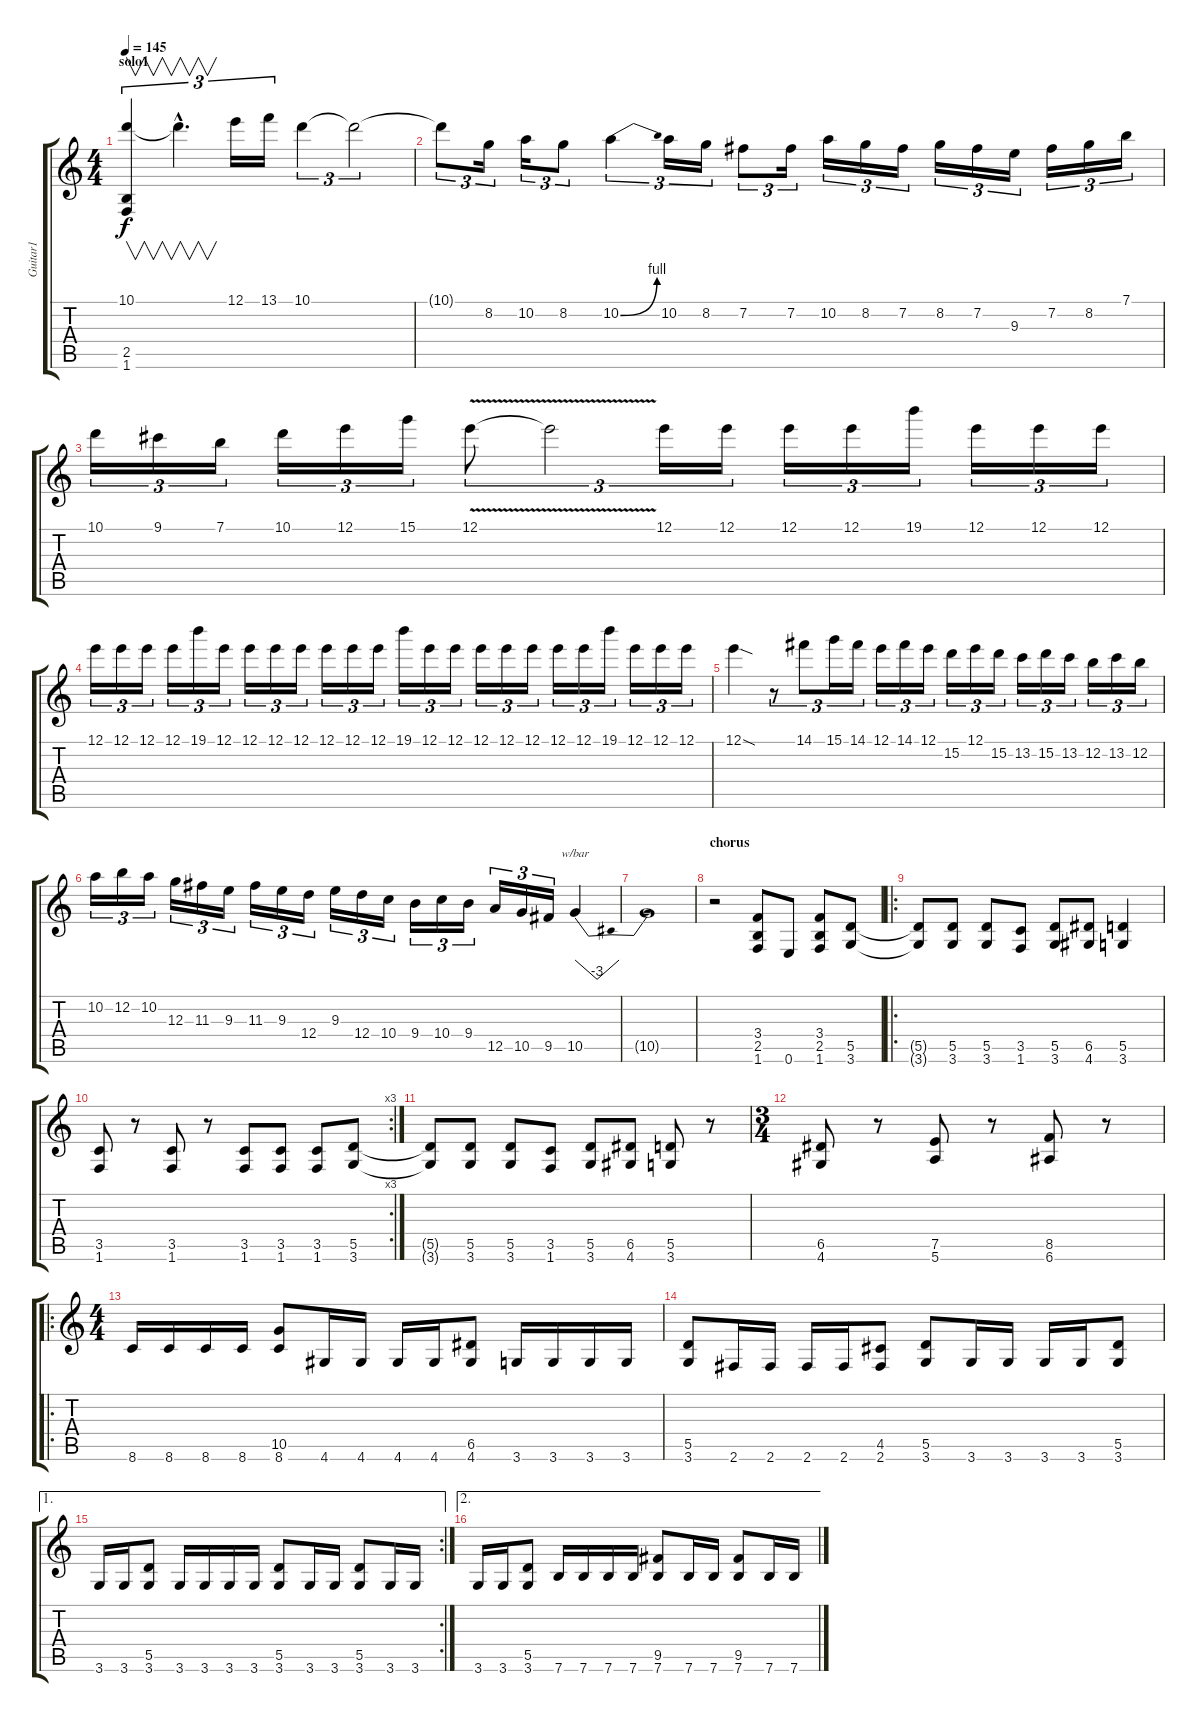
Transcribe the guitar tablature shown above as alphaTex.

\track ("Guitar1" "Guitar1") {instrument distortionguitar}
\staff {score tabs}
\tuning (E4 B3 G3 D3 A2 E2) {hide}
\ts (4 4)
\section ("" "solo1")
\tempo 145
\clef g2
\ks c
(10.1{t} 2.5{t} 1.6{t}).4{v tu (3 2) dy f} 10.1{hac t}.4{v d tu (3 2)} 12.1.16{tu (3 2)} 13.1.16{tu (3 2)} 10.1.4{tu (3 2)} 10.1{t}.2{tu (3 2)} |
10.1{t}.8{tu (3 2)} 8.2.16{tu (3 2)} 10.2.16{tu (3 2)} 8.2.8{tu (3 2)} 10.2{be (bend 0 0 60 4)}.4{tu (3 2)} 10.2.16{tu (3 2)} 8.2.16{tu (3 2)} 7.2.8{tu (3 2)} 7.2.16{tu (3 2)} 10.2.16{tu (3 2)} 8.2.16{tu (3 2)} 7.2.16{tu (3 2)} 8.2.16{tu (3 2)} 7.2.16{tu (3 2)} 9.3.16{tu (3 2)} 7.2.16{tu (3 2)} 8.2.16{tu (3 2)} 7.1.16{tu (3 2)} |
10.1.16{tu (3 2)} 9.1.16{tu (3 2)} 7.1.16{tu (3 2)} 10.1.16{tu (3 2)} 12.1.16{tu (3 2)} 15.1.16{tu (3 2)} 12.1{v}.8{tu (3 2)} 12.1{t}.2{tu (3 2)} 12.1.16{tu (3 2)} 12.1.16{tu (3 2)} 12.1.16{tu (3 2)} 12.1.16{tu (3 2)} 19.1.16{tu (3 2)} 12.1.16{tu (3 2)} 12.1.16{tu (3 2)} 12.1.16{tu (3 2)} |
12.1.16{tu (3 2)} 12.1.16{tu (3 2)} 12.1.16{tu (3 2)} 12.1.16{tu (3 2)} 19.1.16{tu (3 2)} 12.1.16{tu (3 2)} 12.1.16{tu (3 2)} 12.1.16{tu (3 2)} 12.1.16{tu (3 2)} 12.1.16{tu (3 2)} 12.1.16{tu (3 2)} 12.1.16{tu (3 2)} 19.1.16{tu (3 2)} 12.1.16{tu (3 2)} 12.1.16{tu (3 2)} 12.1.16{tu (3 2)} 12.1.16{tu (3 2)} 12.1.16{tu (3 2)} 12.1.16{tu (3 2)} 12.1.16{tu (3 2)} 19.1.16{tu (3 2)} 12.1.16{tu (3 2)} 12.1.16{tu (3 2)} 12.1.16{tu (3 2)} |
12.1{sod}.4 r.8{tu (3 2)} 14.1.8{tu (3 2)} 15.1.16{tu (3 2)} 14.1.16{tu (3 2)} 12.1.16{tu (3 2)} 14.1.16{tu (3 2)} 12.1.16{tu (3 2)} 15.2.16{tu (3 2)} 12.1.16{tu (3 2)} 15.2.16{tu (3 2)} 13.2.16{tu (3 2)} 15.2.16{tu (3 2)} 13.2.16{tu (3 2)} 12.2.16{tu (3 2)} 13.2.16{tu (3 2)} 12.2.16{tu (3 2)} |
10.2.16{tu (3 2)} 12.2.16{tu (3 2)} 10.2.16{tu (3 2)} 12.3.16{tu (3 2)} 11.3.16{tu (3 2)} 9.3.16{tu (3 2)} 11.3.16{tu (3 2)} 9.3.16{tu (3 2)} 12.4.16{tu (3 2)} 9.3.16{tu (3 2)} 12.4.16{tu (3 2)} 10.4.16{tu (3 2)} 9.4.16{tu (3 2)} 10.4.16{tu (3 2)} 9.4.16{tu (3 2)} 12.5.16{tu (3 2)} 10.5.16{tu (3 2)} 9.5.16{tu (3 2)} 10.5.4{tbe (dip default 0 0 30 -12 60 0)} |
10.5{t}.1 |
\section ("" "chorus")
r.2 (3.4 2.5 1.6).8 0.6.8 (3.4 2.5 1.6).8 (5.5 3.6).8 |
\ro
(5.5{t} 3.6{t}).8 (5.5 3.6).8 (5.5 3.6).8 (3.5 1.6).8 (5.5 3.6).8 (6.5 4.6).8 (5.5 3.6).4 |
\rc 3
(3.5 1.6).8 r.8 (3.5 1.6).8 r.8 (3.5 1.6).8 (3.5 1.6).8 (3.5 1.6).8 (5.5 3.6).8 |
(5.5{t} 3.6{t}).8 (5.5 3.6).8 (5.5 3.6).8 (3.5 1.6).8 (5.5 3.6).8 (6.5 4.6).8 (5.5 3.6).8 r.8 |
\ts (3 4)
(6.5 4.6).8 r.8 (7.5 5.6).8 r.8 (8.5 6.6).8 r.8 |
\ro
\ts (4 4)
8.6.16 8.6.16 8.6.16 8.6.16 (10.5 8.6).8 4.6.16 4.6.16 4.6.16 4.6.16 (6.5 4.6).8 3.6.16 3.6.16 3.6.16 3.6.16 |
(5.5 3.6).8 2.6.16 2.6.16 2.6.16 2.6.16 (4.5 2.6).8 (5.5 3.6).8 3.6.16 3.6.16 3.6.16 3.6.16 (5.5 3.6).8 |
\ae 1
\rc 2
3.6.16 3.6.16 (5.5 3.6).8 3.6.16 3.6.16 3.6.16 3.6.16 (5.5 3.6).8 3.6.16 3.6.16 (5.5 3.6).8 3.6.16 3.6.16 |
\ae 2
3.6.16 3.6.16 (5.5 3.6).8 7.6.16 7.6.16 7.6.16 7.6.16 (9.5 7.6).8 7.6.16 7.6.16 (9.5 7.6).8 7.6.16 7.6.16
